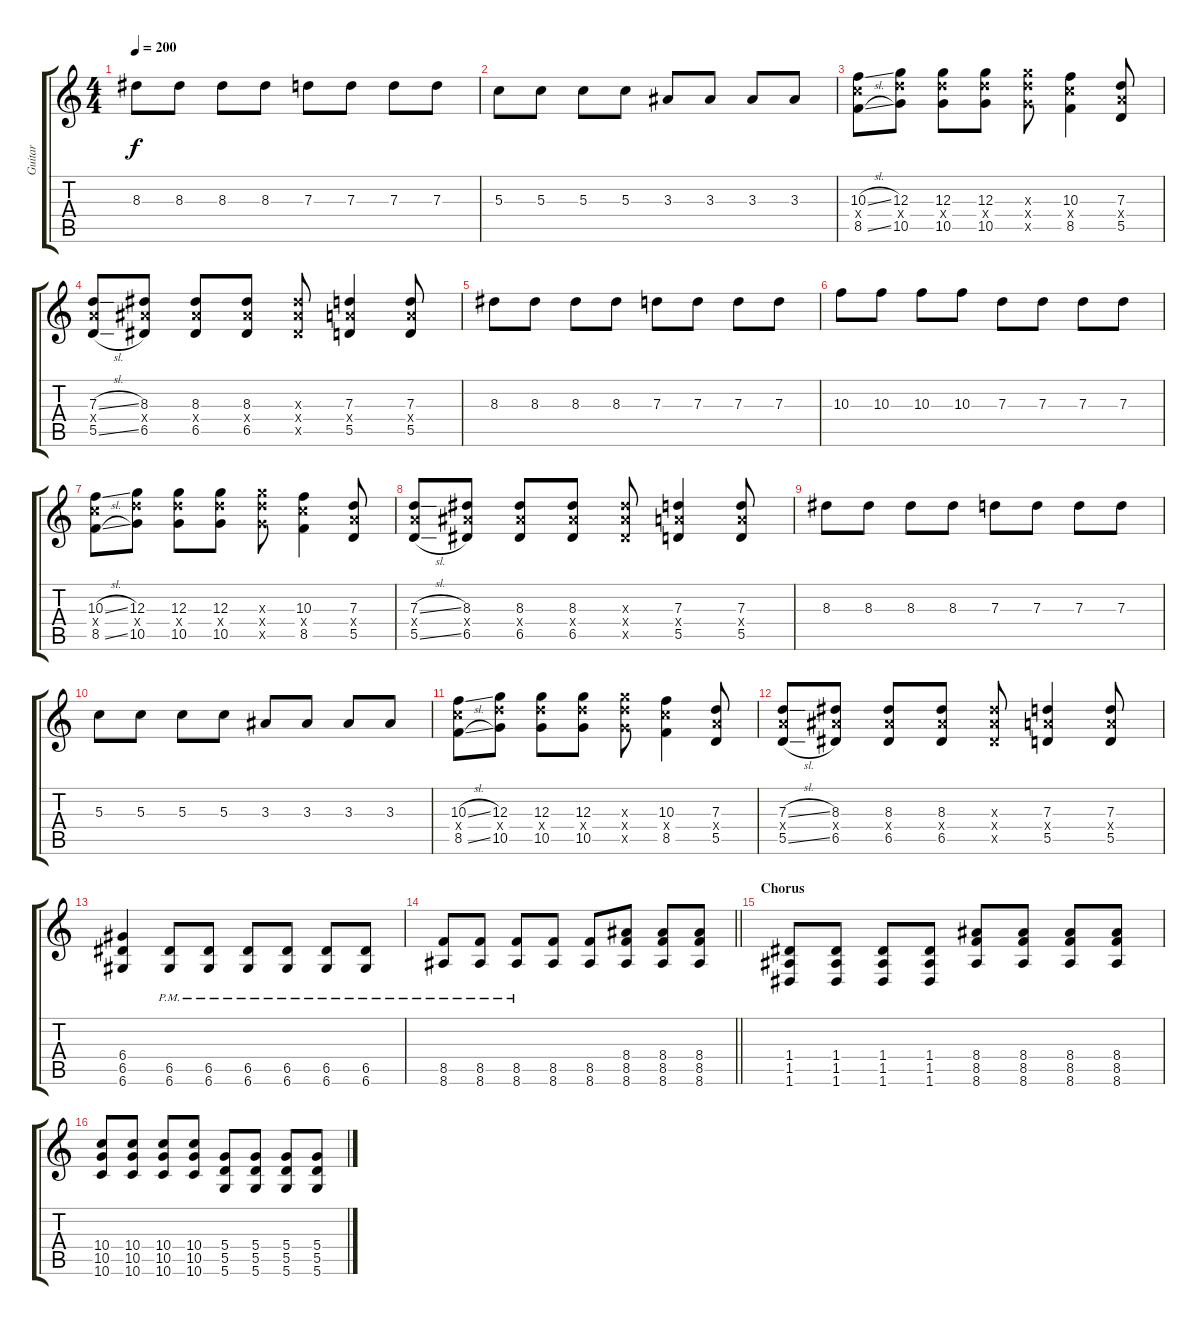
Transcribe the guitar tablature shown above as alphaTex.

\track ("Guitar" "Guitar") {instrument distortionguitar}
\staff {score tabs}
\tuning (E4 B3 G3 D3 A2 D2) {hide}
\ts (4 4)
\tempo 200
\clef g2
\ks c
8.3.8{dy f} 8.3.8 8.3.8 8.3.8 7.3.8 7.3.8 7.3.8 7.3.8 |
5.3.8 5.3.8 5.3.8 5.3.8 3.3.8 3.3.8 3.3.8 3.3.8 |
(10.3{sl} 10.4{x} 8.5{sl}).8 (12.3 12.4{x} 10.5).8 (12.3 12.4{x} 10.5).8 (12.3 12.4{x} 10.5).8 (12.3{x} 12.4{x} 10.5{x}).8 (10.3 10.4{x} 8.5).4 (7.3 7.4{x} 5.5).8 |
(7.3{sl} 7.4{x} 5.5{sl}).8 (8.3 8.4{x} 6.5).8 (8.3 8.4{x} 6.5).8 (8.3 8.4{x} 6.5).8 (8.3{x} 8.4{x} 6.5{x}).8 (7.3 7.4{x} 5.5).4 (7.3 7.4{x} 5.5).8 |
8.3.8 8.3.8 8.3.8 8.3.8 7.3.8 7.3.8 7.3.8 7.3.8 |
10.3.8 10.3.8 10.3.8 10.3.8 7.3.8 7.3.8 7.3.8 7.3.8 |
(10.3{sl} 10.4{x} 8.5{sl}).8 (12.3 12.4{x} 10.5).8 (12.3 12.4{x} 10.5).8 (12.3 12.4{x} 10.5).8 (12.3{x} 12.4{x} 10.5{x}).8 (10.3 10.4{x} 8.5).4 (7.3 7.4{x} 5.5).8 |
(7.3{sl} 7.4{x} 5.5{sl}).8 (8.3 8.4{x} 6.5).8 (8.3 8.4{x} 6.5).8 (8.3 8.4{x} 6.5).8 (8.3{x} 8.4{x} 6.5{x}).8 (7.3 7.4{x} 5.5).4 (7.3 7.4{x} 5.5).8 |
8.3.8 8.3.8 8.3.8 8.3.8 7.3.8 7.3.8 7.3.8 7.3.8 |
5.3.8 5.3.8 5.3.8 5.3.8 3.3.8 3.3.8 3.3.8 3.3.8 |
(10.3{sl} 10.4{x} 8.5{sl}).8 (12.3 12.4{x} 10.5).8 (12.3 12.4{x} 10.5).8 (12.3 12.4{x} 10.5).8 (12.3{x} 12.4{x} 10.5{x}).8 (10.3 10.4{x} 8.5).4 (7.3 7.4{x} 5.5).8 |
(7.3{sl} 7.4{x} 5.5{sl}).8 (8.3 8.4{x} 6.5).8 (8.3 8.4{x} 6.5).8 (8.3 8.4{x} 6.5).8 (8.3{x} 8.4{x} 6.5{x}).8 (7.3 7.4{x} 5.5).4 (7.3 7.4{x} 5.5).8 |
(6.4 6.5 6.6).4{volume 10 balance 6} (6.5{pm} 6.6{pm}).8 (6.5{pm} 6.6{pm}).8 (6.5{pm} 6.6{pm}).8 (6.5{pm} 6.6{pm}).8 (6.5{pm} 6.6{pm}).8 (6.5{pm} 6.6{pm}).8 |
\barLineRight lightlight
(8.5{pm} 8.6{pm}).8 (8.5{pm} 8.6{pm}).8 (8.5{pm} 8.6{pm}).8 (8.5 8.6).8 (8.5 8.6).8 (8.4 8.5 8.6).8 (8.4 8.5 8.6).8 (8.4 8.5 8.6).8 |
\section ("" "Chorus")
(1.4 1.5 1.6).8{volume 11} (1.4 1.5 1.6).8 (1.4 1.5 1.6).8 (1.4 1.5 1.6).8 (8.4 8.5 8.6).8 (8.4 8.5 8.6).8 (8.4 8.5 8.6).8 (8.4 8.5 8.6).8 |
(10.4 10.5 10.6).8 (10.4 10.5 10.6).8 (10.4 10.5 10.6).8 (10.4 10.5 10.6).8 (5.4 5.5 5.6).8 (5.4 5.5 5.6).8 (5.4 5.5 5.6).8 (5.4 5.5 5.6).8
